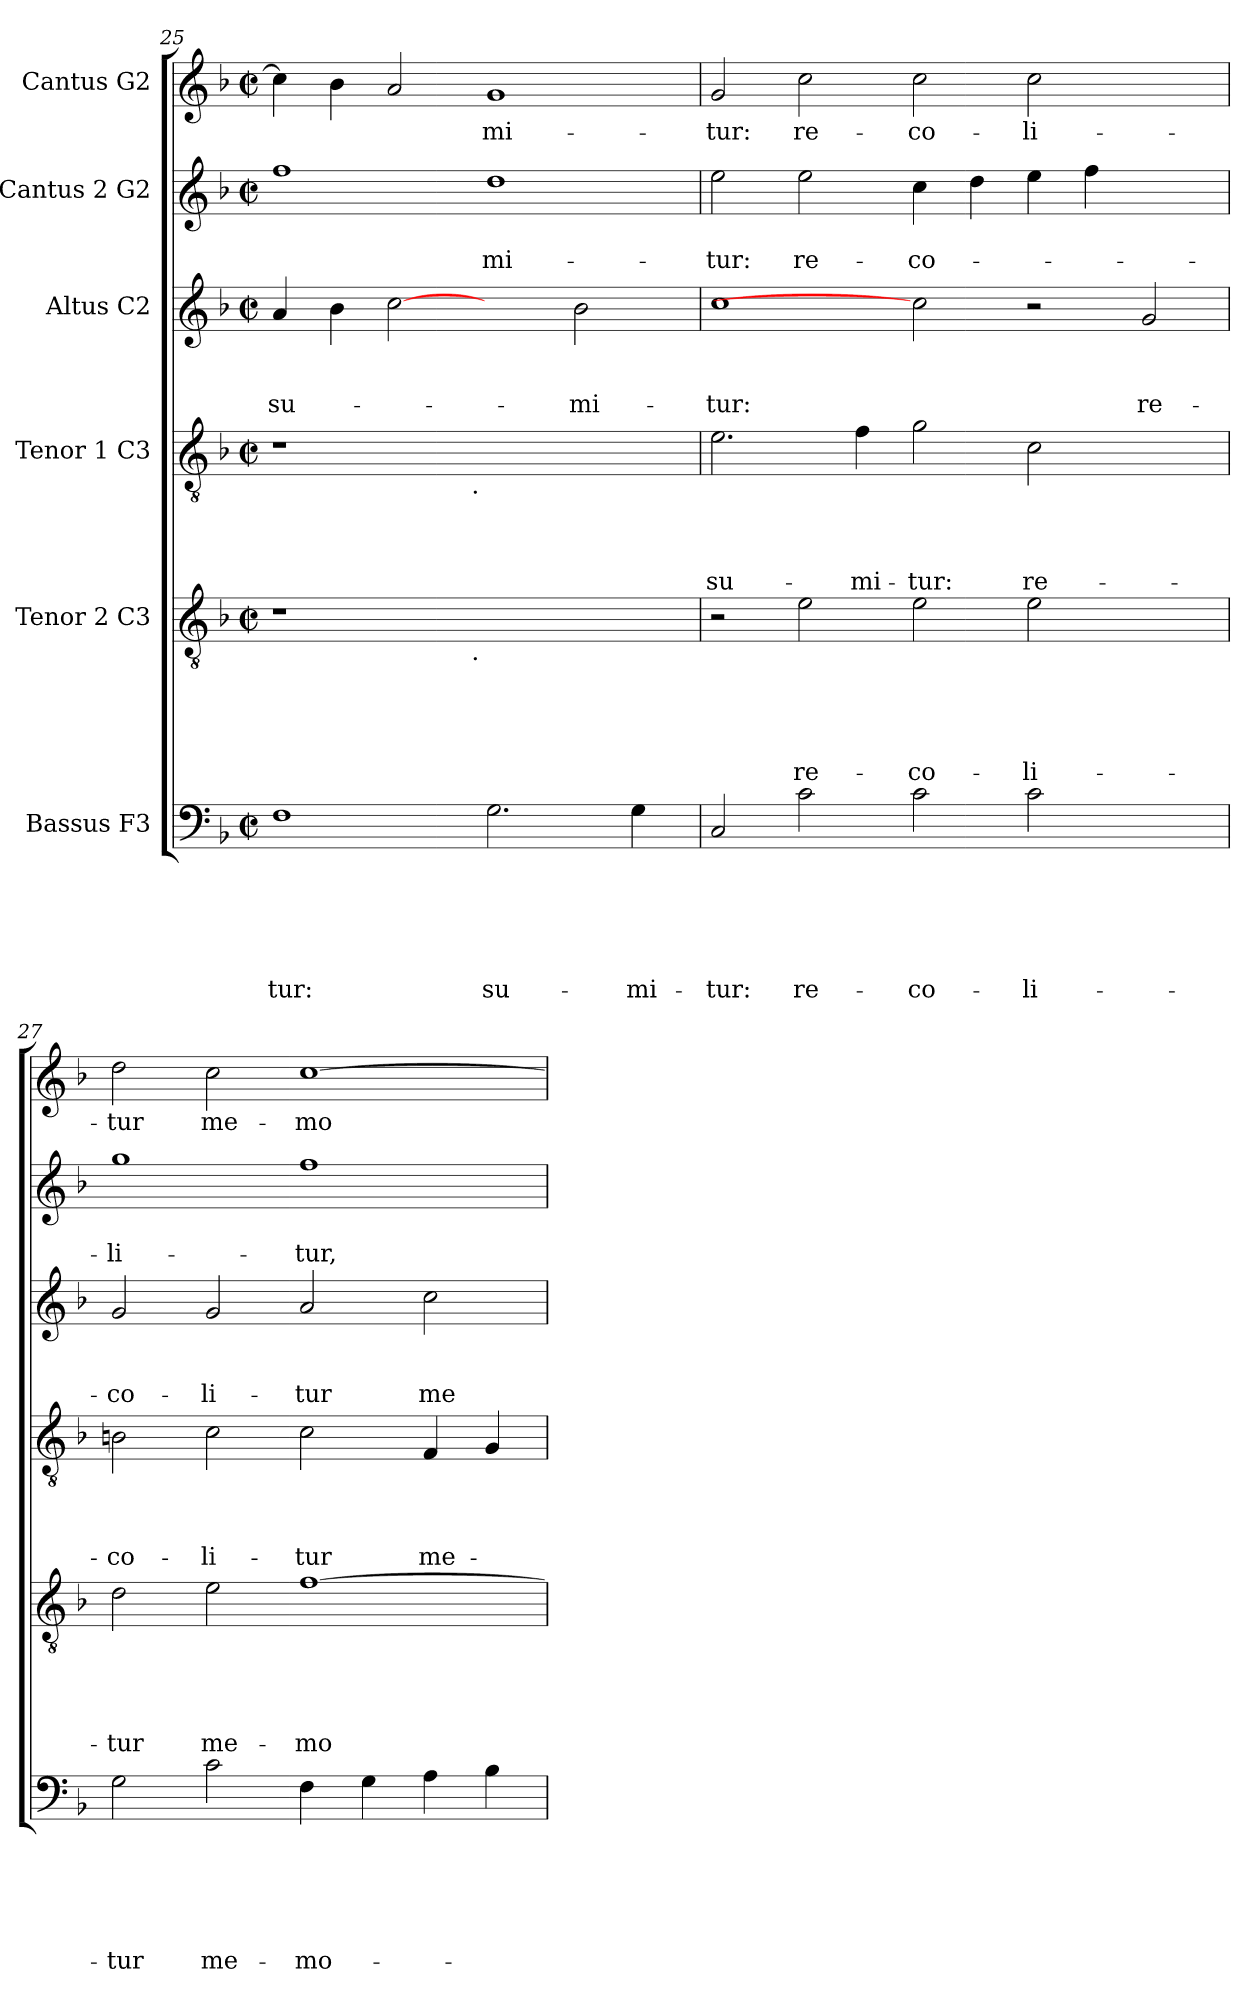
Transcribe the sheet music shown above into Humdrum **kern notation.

**kern	**text	**text	**text	**text	**text	**text	**kern	**text	**text	**text	**text	**text	**kern	**text	**text	**text	**text	**kern	**text	**text	**text	**kern	**text	**text	**kern	**text
*part6	*part6	*part6	*part6	*part6	*part6	*part6	*part5	*part5	*part5	*part5	*part5	*part5	*part4	*part4	*part4	*part4	*part4	*part3	*part3	*part3	*part3	*part2	*part2	*part2	*part1	*part1
*staff6	*staff6	*staff6	*staff6	*staff6	*staff6	*staff6	*staff5	*staff5	*staff5	*staff5	*staff5	*staff5	*staff4	*staff4	*staff4	*staff4	*staff4	*staff3	*staff3	*staff3	*staff3	*staff2	*staff2	*staff2	*staff1	*staff1
*I"Bassus F3	*	*	*	*	*	*	*I"Tenor 2 C3	*	*	*	*	*	*I"Tenor 1 C3	*	*	*	*	*I"Altus C2	*	*	*	*I"Cantus 2 G2	*	*	*I"Cantus G2	*
*clefF4	*	*	*	*	*	*	*clefGv2	*	*	*	*	*	*clefGv2	*	*	*	*	*clefG2	*	*	*	*clefG2	*	*	*clefG2	*
*k[b-]	*	*	*	*	*	*	*k[b-]	*	*	*	*	*	*k[b-]	*	*	*	*	*k[b-]	*	*	*	*k[b-]	*	*	*k[b-]	*
*F:	*	*	*	*	*	*	*F:	*	*	*	*	*	*F:	*	*	*	*	*F:	*	*	*	*F:	*	*	*F:	*
*M2/2	*	*	*	*	*	*	*M2/2	*	*	*	*	*	*M2/2	*	*	*	*	*M2/2	*	*	*	*M2/2	*	*	*M2/2	*
*met(c|)	*	*	*	*	*	*	*met(c|)	*	*	*	*	*	*met(c|)	*	*	*	*	*met(c|)	*	*	*	*met(c|)	*	*	*met(c|)	*
=25	=25	=25	=25	=25	=25	=25	=25	=25	=25	=25	=25	=25	=25	=25	=25	=25	=25	=25	=25	=25	=25	=25	=25	=25	=25	=25
!	!	!	!	!	!	!LO:LY:b	!	!	!	!	!	!	!	!	!	!	!	!	!	!	!LO:LY:b	!	!	!	!	!
*	*	*	*	*	*	*	*^	*	*	*	*	*	*^	*	*	*	*	*	*	*	*	*	*	*	*	*
1F	.	.	.	.	.	-tur:	1r	2ryy	.	.	.	.	.	1r	2ryy	.	.	.	.	4a/	.	.	su-	1ff	.	.	4cc\]	.
.	.	.	.	.	.	.	.	.	.	.	.	.	.	.	.	.	.	.	.	4b-\	.	.	.	.	.	.	4b-\	.
.	.	.	.	.	.	.	.	4...ryy	.	.	.	.	.	.	4...ryy	.	.	.	.	[2cc	.	.	.	.	.	.	2a/	.
!	!	!	!	!	!	!	!	!	!	!	!	!	!	!	!LO:TX:b:t=.	!	!	!	!	!	!	!	!	!	!	!	!	!
!	!	!	!	!	!	!	!	!LO:TX:b:t=.	!	!	!	!	!	!	!	!	!	!	!	!	!	!	!	!	!	!	!	!
.	.	.	.	.	.	.	.	1ryy	.	.	.	.	.	.	1ryy	.	.	.	.	.	.	.	.	.	.	.	.	.
!	!	!	!	!	!	!LO:LY:b	!	!	!	!	!	!	!	!	!	!	!	!	!	!	!	!	!	!	!	!LO:LY:b	!	!LO:LY:b
2.G\	.	.	.	.	.	su-	1ryy	.	.	.	.	.	.	1ryy	.	.	.	.	.	2ryy	.	.	.	1dd	.	-mi-	1g	-mi-
!	!	!	!	!	!	!	!	!	!	!	!	!	!	!	!	!	!	!	!	!	!	!	!LO:LY:b	!	!	!	!	!
.	.	.	.	.	.	.	.	.	.	.	.	.	.	.	.	.	.	.	.	2b-\	.	.	-mi-	.	.	.	.	.
!	!	!	!	!	!	!LO:LY:b	!	!	!	!	!	!	!	!	!	!	!	!	!	!	!	!	!	!	!	!	!	!
4G\	.	.	.	.	.	-mi-	.	.	.	.	.	.	.	.	.	.	.	.	.	.	.	.	.	.	.	.	.	.
.	.	.	.	.	.	.	.	32ryy	.	.	.	.	.	.	32ryy	.	.	.	.	.	.	.	.	.	.	.	.	.
!!LO:LB:g=z
=26	=26	=26	=26	=26	=26	=26	=26	=26	=26	=26	=26	=26	=26	=26	=26	=26	=26	=26	=26	=26	=26	=26	=26	=26	=26	=26	=26	=26
!	!	!	!	!	!	!LO:LY:b	!	!	!	!	!	!	!	!	!	!	!	!	!LO:LY:b	!	!	!	!LO:LY:b	!	!	!LO:LY:b	!	!LO:LY:b
*	*	*	*	*	*	*	*v	*v	*	*	*	*	*	*	*	*	*	*	*	*	*	*	*	*	*	*	*	*
*	*	*	*	*	*	*	*	*	*	*	*	*	*v	*v	*	*	*	*	*	*	*	*	*	*	*	*	*
2C/	.	.	.	.	.	-tur:	2r	.	.	.	.	.	2.e\	.	.	.	su-	1cc	.	.	-tur:	2ee\	.	-tur:	2g/	-tur:
!	!	!	!	!	!	!LO:LY:b	!	!	!	!	!	!LO:LY:b	!	!	!	!	!	!	!	!	!	!	!	!LO:LY:b	!	!LO:LY:b
2c\	.	.	.	.	.	re-	2e\	.	.	.	.	re-	.	.	.	.	.	.	.	.	.	2ee\	.	re-	2cc\	re-
!	!	!	!	!	!	!	!	!	!	!	!	!	!	!	!	!	!LO:LY:b	!	!	!	!	!	!	!	!	!
.	.	.	.	.	.	.	.	.	.	.	.	.	4f\	.	.	.	-mi-	.	.	.	.	.	.	.	.	.
!	!	!	!	!	!	!LO:LY:b	!	!	!	!	!	!LO:LY:b	!	!	!	!	!LO:LY:b	!	!	!	!	!	!	!LO:LY:b	!	!LO:LY:b
2c\	.	.	.	.	.	-co-	2e\	.	.	.	.	-co-	2g\	.	.	.	-tur:	2cc]	.	.	.	4cc\	.	-co-	2cc\	-co-
.	.	.	.	.	.	.	.	.	.	.	.	.	.	.	.	.	.	.	.	.	.	4dd\	.	.	.	.
!	!	!	!	!	!	!LO:LY:b	!	!	!	!	!	!LO:LY:b	!	!	!	!	!LO:LY:b	!	!	!	!	!	!	!	!	!LO:LY:b
2c\	.	.	.	.	.	-li-	2e\	.	.	.	.	-li-	2c\	.	.	.	re-	2r	.	.	.	4ee\	.	.	2cc\	-li-
.	.	.	.	.	.	.	.	.	.	.	.	.	.	.	.	.	.	.	.	.	.	4ff\	.	.	.	.
!	!	!	!	!	!	!	!	!	!	!	!	!	!	!	!	!	!	!	!	!	!LO:LY:b	!	!	!	!	!
2ryy	.	.	.	.	.	.	2ryy	.	.	.	.	.	2ryy	.	.	.	.	2g/	.	.	re-	2ryy	.	.	2ryy	.
=27	=27	=27	=27	=27	=27	=27	=27	=27	=27	=27	=27	=27	=27	=27	=27	=27	=27	=27	=27	=27	=27	=27	=27	=27	=27	=27
!	!	!	!	!	!	!LO:LY:b	!	!	!	!	!	!LO:LY:b	!	!	!	!	!LO:LY:b	!	!	!	!LO:LY:b	!	!	!LO:LY:b	!	!LO:LY:b
2G\	.	.	.	.	.	-tur	2d\	.	.	.	.	-tur	2Bn\	.	.	.	-co-	2g/	.	.	-co-	1gg	.	-li-	2dd\	-tur
!	!	!	!	!	!	!LO:LY:b	!	!	!	!	!	!LO:LY:b	!	!	!	!	!LO:LY:b	!	!	!	!LO:LY:b	!	!	!	!	!LO:LY:b
2c\	.	.	.	.	.	me-	2e\	.	.	.	.	me-	2c\	.	.	.	-li-	2g/	.	.	-li-	.	.	.	2cc\	me-
!	!	!	!	!	!	!LO:LY:b	!	!	!	!	!	!LO:LY:b	!	!	!	!	!LO:LY:b	!	!	!	!LO:LY:b	!	!	!LO:LY:b	!	!LO:LY:b
4F\	.	.	.	.	.	-mo-	[>1f	.	.	.	.	-mo-	2c\	.	.	.	-tur	2a/	.	.	-tur	1ff	.	-tur,	[>1cc	-mo-
4G\	.	.	.	.	.	.	.	.	.	.	.	.	.	.	.	.	.	.	.	.	.	.	.	.	.	.
!	!	!	!	!	!	!	!	!	!	!	!	!	!	!	!	!	!LO:LY:b	!	!	!	!LO:LY:b	!	!	!	!	!
4A\	.	.	.	.	.	.	.	.	.	.	.	.	4F/	.	.	.	me-	2cc\	.	.	me-	.	.	.	.	.
4B-\	.	.	.	.	.	.	.	.	.	.	.	.	4G/	.	.	.	.	.	.	.	.	.	.	.	.	.
=	=	=	=	=	=	=	=	=	=	=	=	=	=	=	=	=	=	=	=	=	=	=	=	=	=	=
*-	*-	*-	*-	*-	*-	*-	*-	*-	*-	*-	*-	*-	*-	*-	*-	*-	*-	*-	*-	*-	*-	*-	*-	*-	*-	*-
